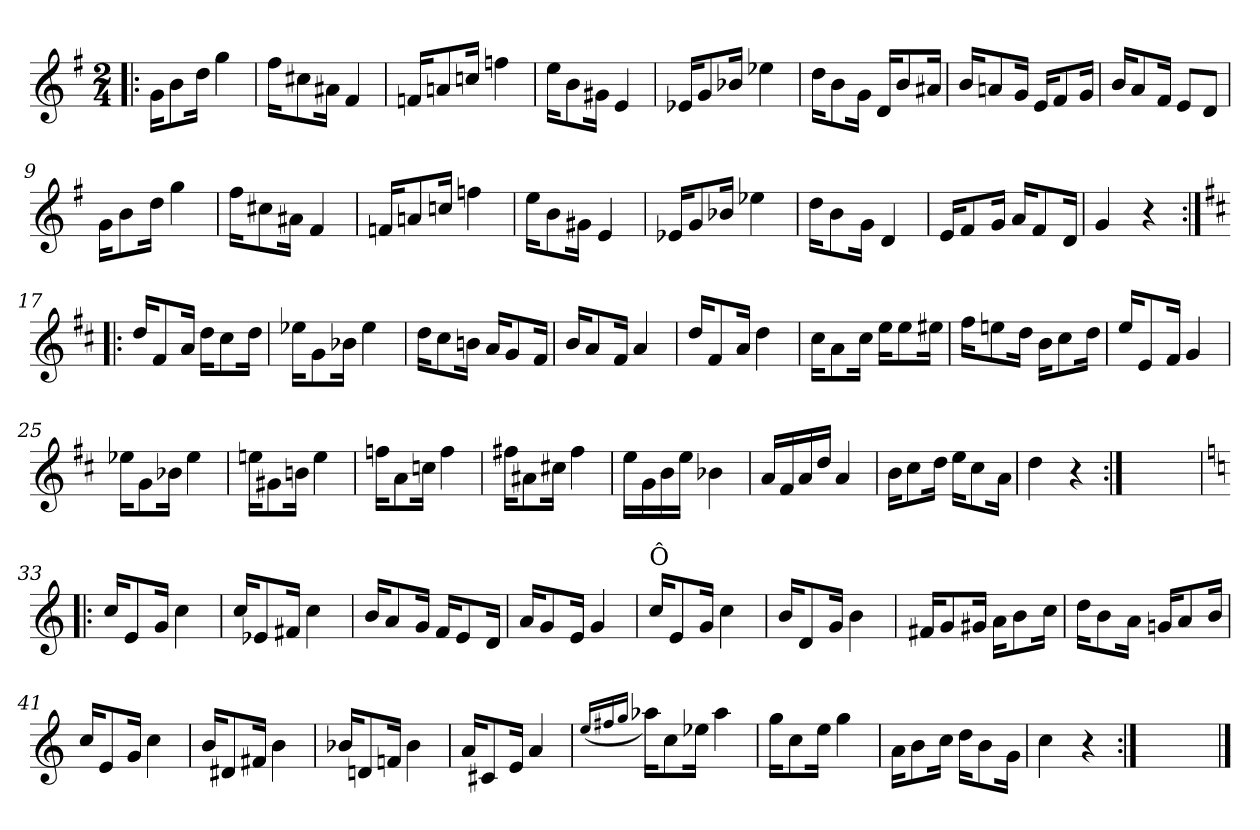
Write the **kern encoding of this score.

**kern
*part1
*staff1
*clefG2
*k[f#]
*G:
*M2/4
=1!|:
16g\KL
8b\
16dd\Jk
4gg\
=2
16ff#\KL
8cc#X\
16a#X\Jk
4f#/
=3
16fn/KL
8an/
16ccn/Jk
4ffn\
=4
16ee\KL
8b\
16g#X\Jk
4e/
=5
16e-X/KL
8g/
16b-X/Jk
4ee-X\
!!LO:LB:g=z
=6
16dd\KL
8b\
16g\Jk
16d/KL
8b/
16a#X/Jk
=7
16b/KL
8an/
16g/Jk
16e/KL
8f#/
16g/Jk
=8
16b/KL
8a/
16f#/Jk
8e/L
8d/J
=9
16g\KL
8b\
16dd\Jk
4gg\
=10
16ff#\KL
8cc#X\
16a#X\Jk
4f#/
!!LO:LB:g=z
=11
16fn/KL
8an/
16ccn/Jk
4ffn\
=12
16ee\KL
8b\
16g#X\Jk
4e/
=13
16e-X/KL
8g/
16b-X/Jk
4ee-X\
=14
16dd\KL
8b\
16g\Jk
4d/
=15
16e/KL
8f#/
16g/Jk
16a/KL
8f#/
16d/Jk
!!LO:LB:g=z
=16
4g/
4r
=17:|!|:
*k[f#c#]
*D:
16dd/KL
8f#/
16a/Jk
16dd\KL
8cc#\
16dd\Jk
=18
16ee-X\KL
8g\
16b-X\Jk
4ee-\
=19
16dd\KL
8cc#\
16bn\Jk
16a/KL
8g/
16f#/Jk
=20
16b/KL
8a/
16f#/Jk
4a/
=21
16dd/KL
8f#/
16a/Jk
4dd\
!!LO:LB:g=z
=22
16cc#\KL
8a\
16cc#\Jk
16ee\KL
8ee\
16ee#X\Jk
=23
16ff#\KL
8een\
16dd\Jk
16b\KL
8cc#\
16dd\Jk
=24
16ee/KL
8e/
16f#/Jk
4g/
=25
16ee-X\KL
8g\
16b-X\Jk
4ee-\
!!LO:LB:g=z
=26
16een\KL
8g#X\
16bn\Jk
4ee\
=27
16ffn\KL
8a\
16ccn\Jk
4ff\
=28
16ff#X\KL
8a#X\
16cc#X\Jk
4ff#\
=29
16ee\LL
16g\
16b\
16ee\JJ
4b-X\
=30
16a/LL
16f#/
16a/
16dd/JJ
4a/
!!LO:LB:g=z
=31
16b\KL
8cc#\
16dd\Jk
16ee\KL
8cc#\
16a\Jk
=32
4dd\
4r
=32X1:|!
*stria0
2ryy
=33!|:
*stria5
*k[]
*C:
16cc/KL
8e/
16g/Jk
4cc\
=34
16cc/KL
8e-X/
16f#X/Jk
4cc\
!!LO:LB:g=z
=35
16b/KL
8a/
16g/Jk
16f/KL
8e/
16d/Jk
=36
16a/KL
8g/
16e/Jk
4g/
=37
!LO:TX:a:t=Ô
16cc/KL
8e/
16g/Jk
4cc\
=38
16b/KL
8d/
16g/Jk
4b\
=39
16f#X/KL
8g/
16g#X/Jk
16a\KL
8b\
16cc\Jk
!!LO:LB:g=z
=40
16dd\KL
8b\
16a\Jk
16gn/KL
8a/
16b/Jk
=41
16cc/KL
8e/
16g/Jk
4cc\
=42
16b/KL
8d#X/
16f#X/Jk
4b\
=43
16b-X/KL
8dn/
16fn/Jk
4b-\
=44
16a/KL
8c#X/
16e/Jk
4a/
!!LO:LB:g=z
=45
(<16qee/LL
16qff#X/
16qgg/JJ
16aa-X\KL)
8cc\
16ee-X\Jk
4aa-\
=46
16gg\KL
8cc\
16ee\Jk
4gg\
=47
16a\KL
8b\
16cc\Jk
16dd\KL
8b\
16g\Jk
=48
4cc\
4r
=49:|!
*stria0
2ryy
==
*-
